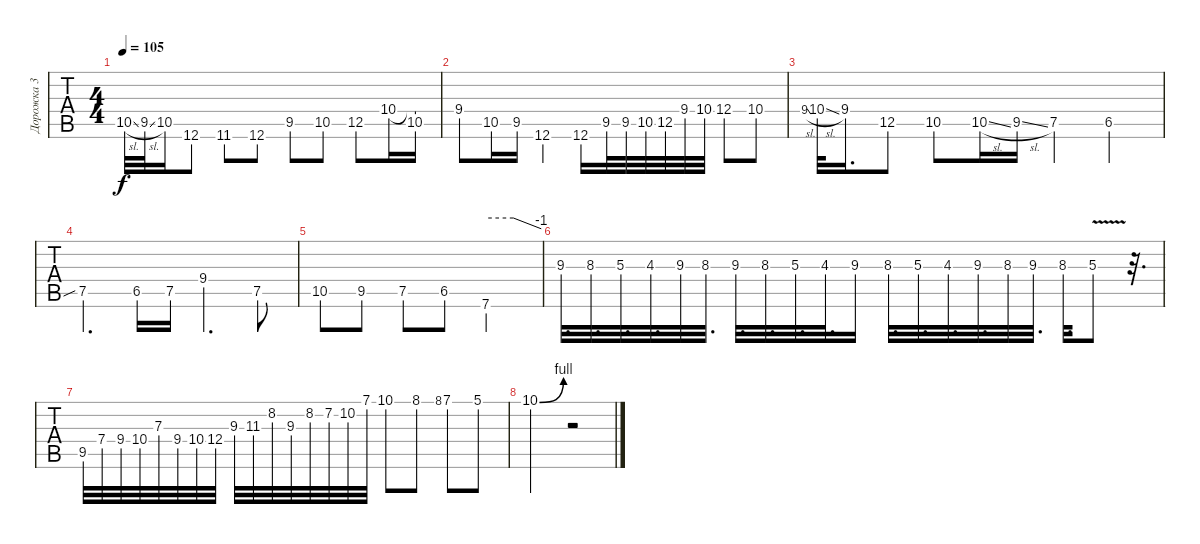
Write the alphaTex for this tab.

\track ("Дорожка 3" "Дорожка 3") {instrument overdrivenguitar}
\staff {tabs}
\tuning (E4 B3 G3 D3 A2 E2) {hide}
\ts (4 4)
\tempo 105
\clef g2
\ks c
10.5{sl}.32{dy f} 9.5{sl}.32 10.5.16 12.6.8 11.6.8 12.6.8 9.5.8 10.5.8 12.5.8 10.4.16 (10.4{t} 10.5).16 |
9.4{st}.8 10.5.16 9.5.16 12.6.4 12.6.16 9.5{st}.32 9.5.32 10.5.32 12.5.32 9.4.32 10.4.32 12.4.8 10.4.8 |
9.4{sl}.8{gr} 10.4{sl}.32 9.4.16{d} 12.5.8 10.5.8 10.5{sl}.16 9.5{sl}.16 7.5.4 6.5.4 |
7.5{sib}.4{d} 6.5.16 7.5.16 9.4.4{d} 7.5.8 |
10.5.8 9.5.8 7.5.8 6.5.8 7.6.2{tbe (custom default 0 0 30 0 60 -4)} |
9.3.32{d} 8.3.32{d} 5.3.32{d} 4.3.32{d} 9.3.32 8.3.32{d} 9.3.32{d} 8.3.32{d} 5.3.32{d} 4.3.32{d} 9.3.16 8.3.32{d} 5.3.32{d} 4.3.32{d} 9.3.32{d} 8.3.32 9.3.32{d} 8.3.32{d} 5.3{v}.8 r.32{d} |
9.5.32 7.4.32 9.4.32 10.4.32 7.3.32 9.4.32 10.4.32 12.4.32 9.3.32 11.3.32 8.2.32 9.3.32 8.2.32 7.2.32 10.2.32 7.1.32 10.1.8 8.1.8 8.1.8{gr} 7.1.8 5.1.8 |
10.1{be (bend 0 0 60 4)}.2 r.2
